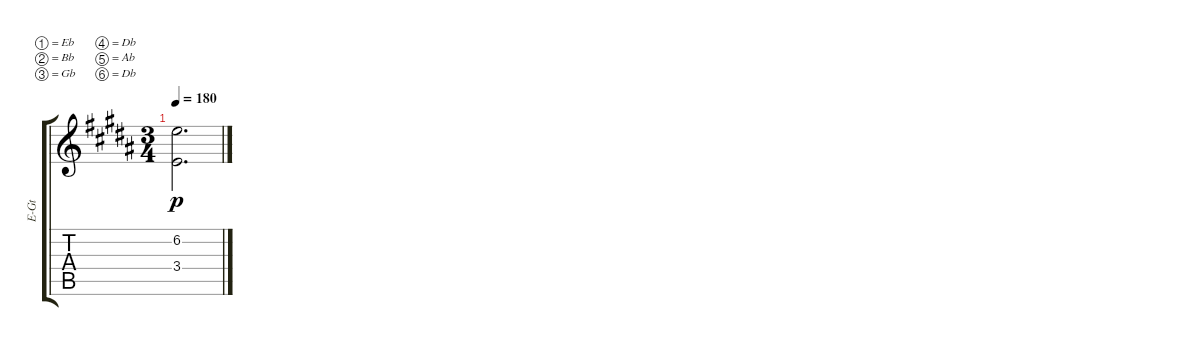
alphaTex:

\bracketExtendMode groupsimilarinstruments
\otherSystemsTrackNameOrientation horizontal
\track ("Electric Guitar 2" "E-Gt") {instrument distortionguitar}
\staff {score tabs}
\tuning (Eb4 Bb3 Gb3 Db3 Ab2 Db2)
\ts (3 4)
\tempo 180
\clef g2
\ks b
(6.2{t acc forcenatural} 3.4{t acc forcenatural}).2{d dy p beam Down}
